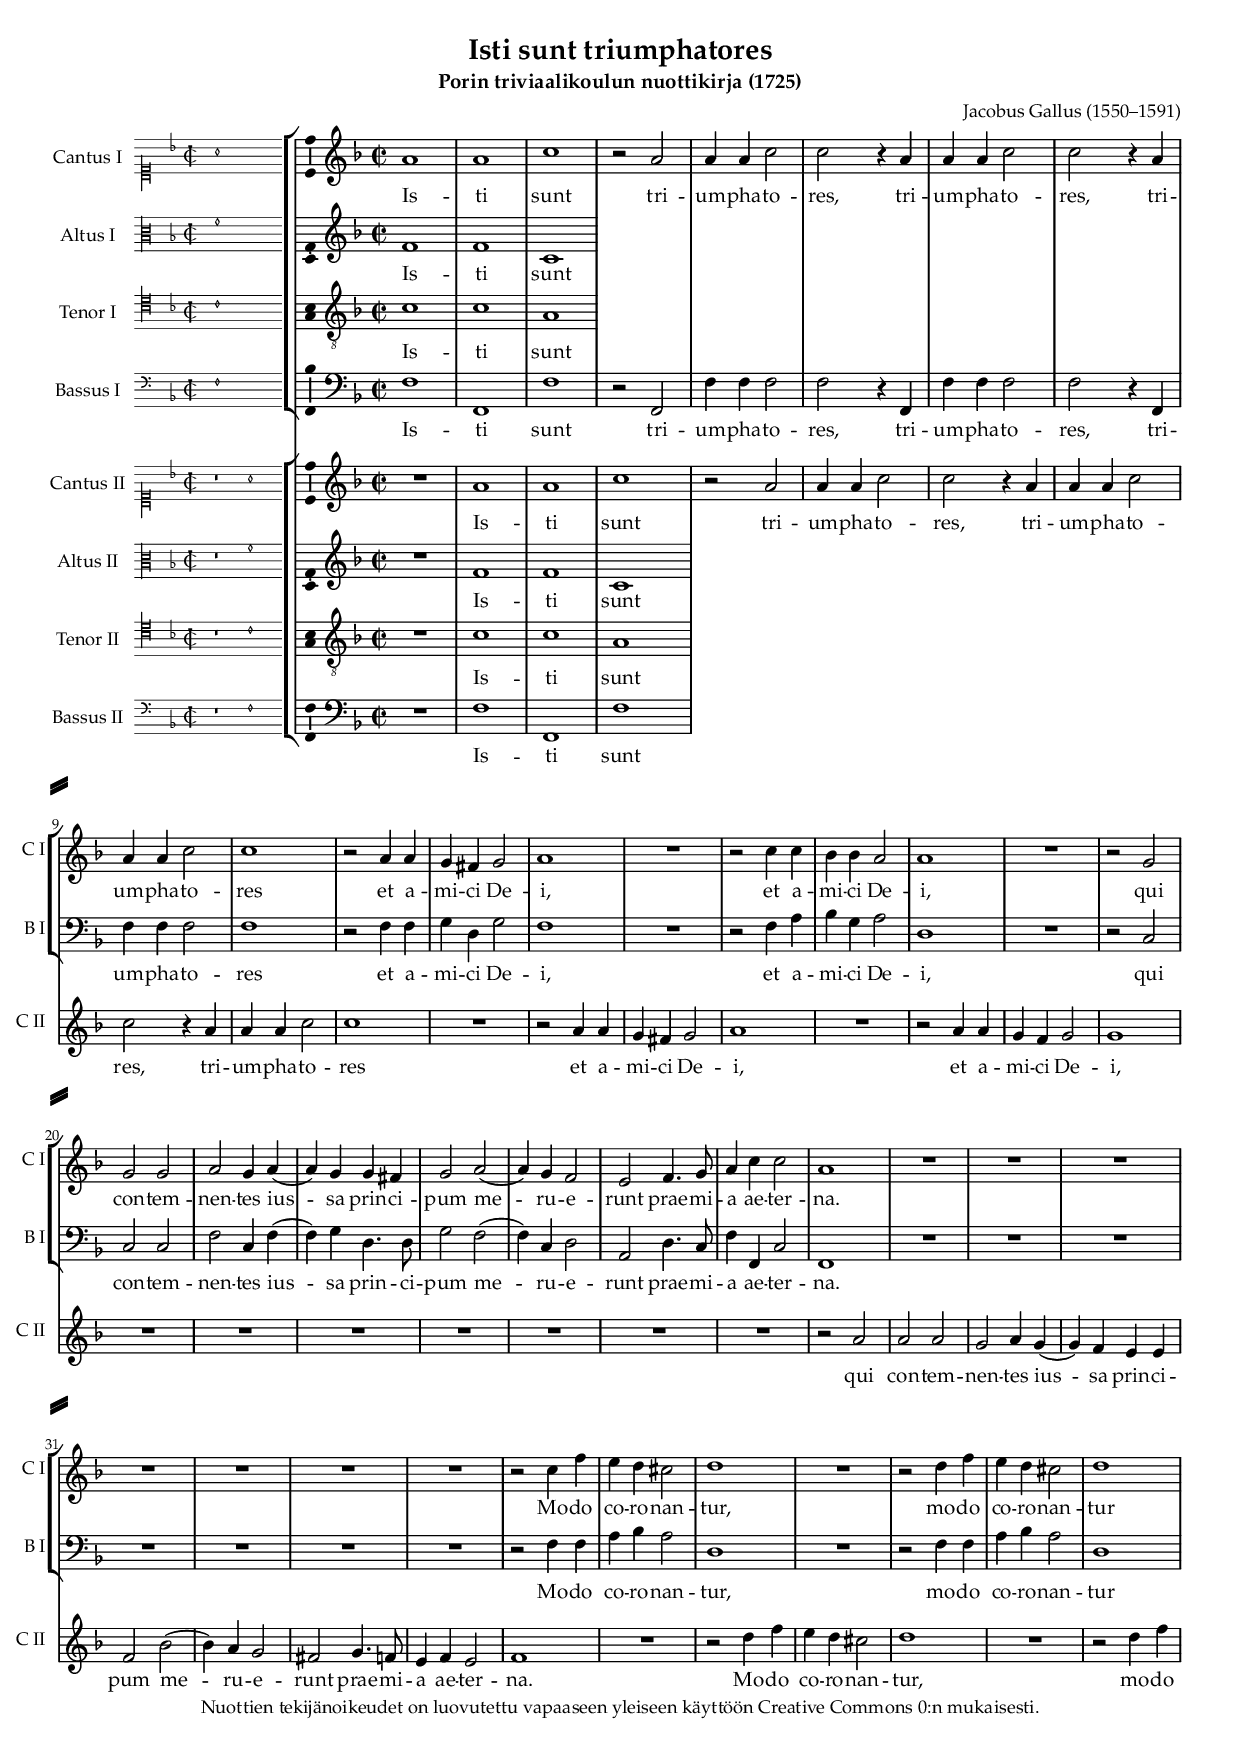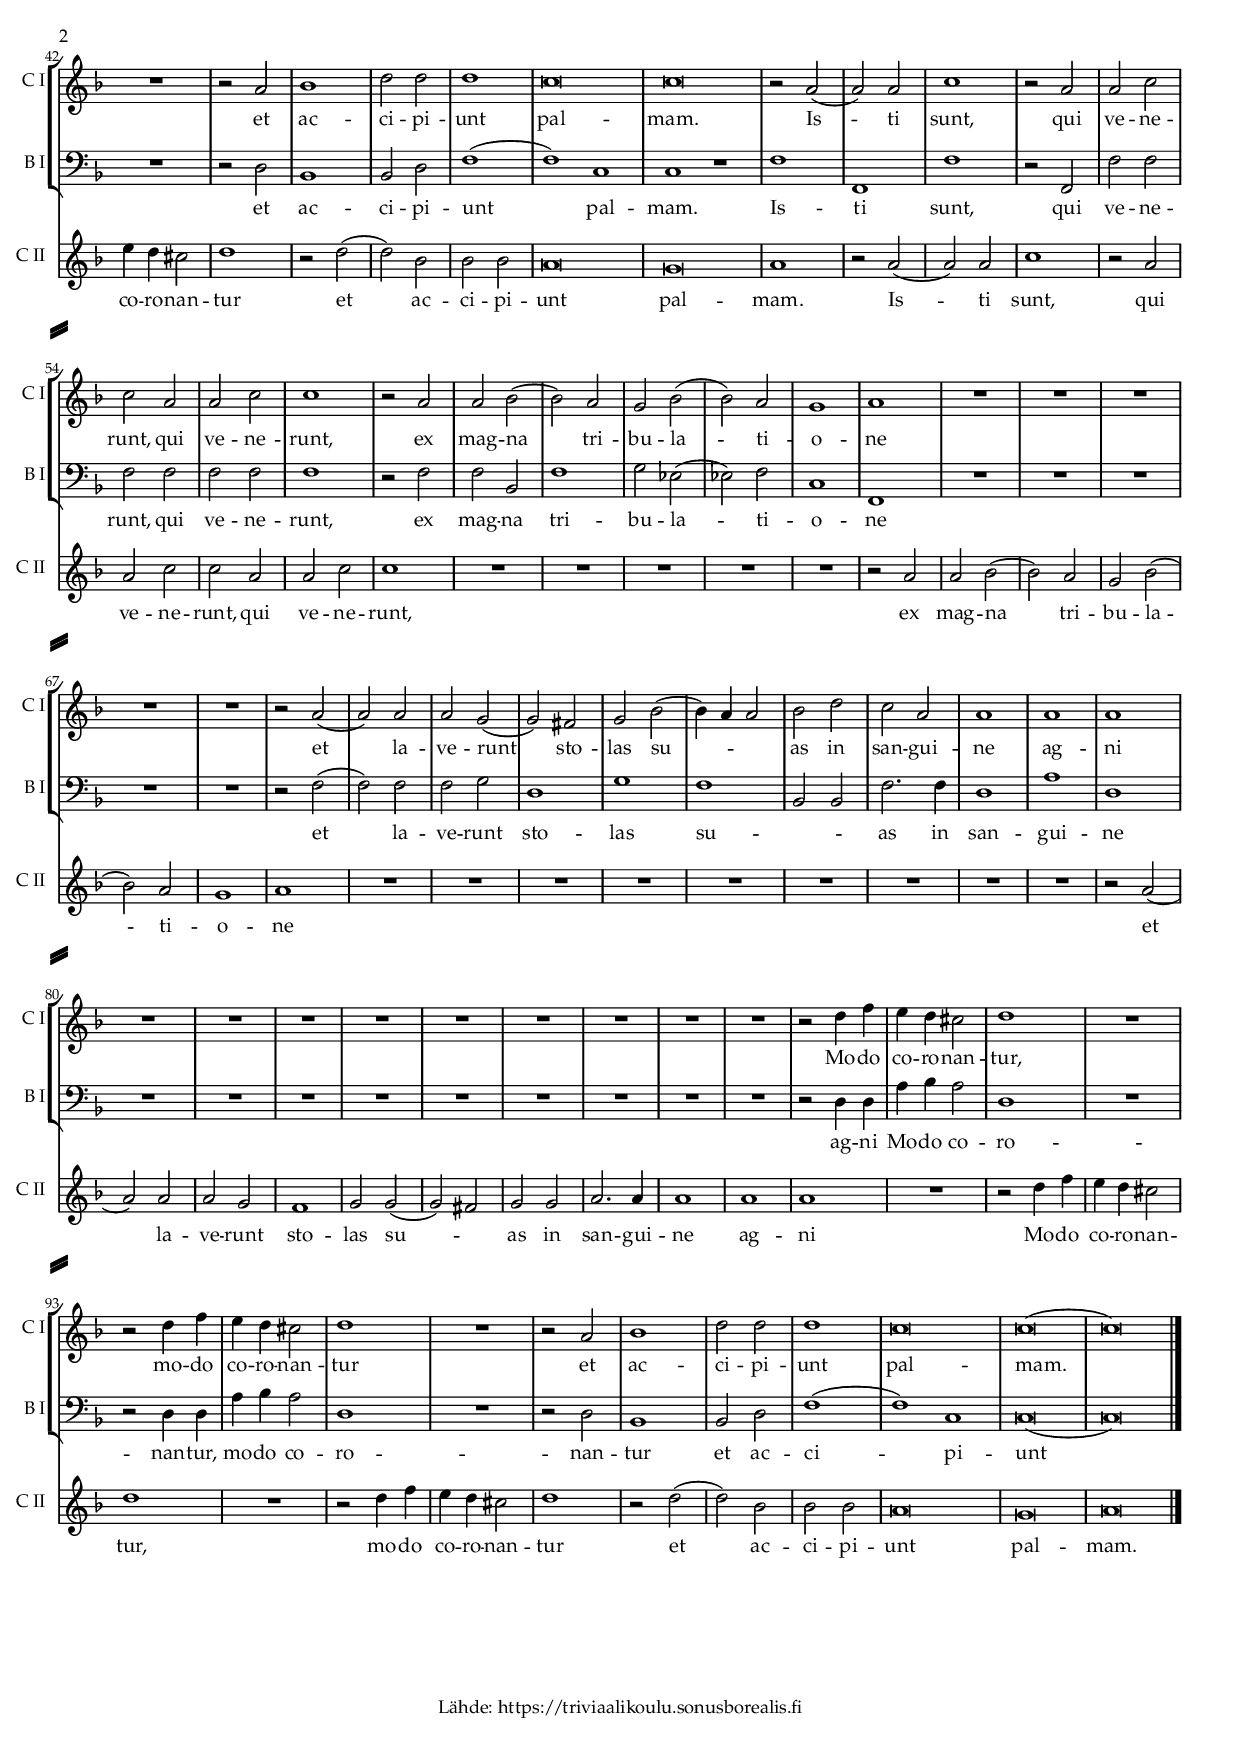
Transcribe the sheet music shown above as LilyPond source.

\version "2.19.49"
\include "suomi.ly"


stanzaOneLyricsChoirOne = \lyricmode {
    Is -- ti  sunt
    tri -- um -- pha -- to -- res,
    tri -- um -- pha -- to -- res,
    tri -- um -- pha -- to -- res
    et a -- mi -- ci De -- i,
    et a -- mi -- ci De -- i,

    qui con -- tem -- nen -- tes ius -- sa
    prin -- ci -- pum me -- ru -- e -- runt
    prae -- mi -- a ae -- ter -- na.

    Mo -- do co -- ro -- nan -- tur,
    mo -- do co -- ro -- nan -- tur
    et ac -- ci -- pi -- unt pal -- mam.

    Is -- ti  sunt,
    qui ve -- ne -- runt,
    qui ve -- ne -- runt,
    ex mag -- na tri -- bu -- la -- ti -- o -- ne
    et la -- ve -- runt sto -- las su -- _ _ as
    in san -- gui -- ne ag -- ni

    Mo -- do co -- ro -- nan -- tur,
    mo -- do co -- ro -- nan -- tur
    et ac -- ci -- pi -- unt pal -- mam.
}

stanzaOneLyricsChoirTwo = \lyricmode {
    Is -- ti  sunt
    tri -- um -- pha -- to -- res,
    tri -- um -- pha -- to -- res,
    tri -- um -- pha -- to -- res
    et a -- mi -- ci De -- i,
    et a -- mi -- ci De -- i,

    qui con -- tem -- nen -- tes ius -- sa
    prin -- ci -- pum me -- ru -- e -- runt
    prae -- mi -- a ae -- ter -- na.

    Mo -- do co -- ro -- nan -- tur,
    mo -- do co -- ro -- nan -- tur
    et ac -- ci -- pi -- unt pal -- mam.

    Is -- ti  sunt,
    qui ve -- ne -- runt,
    qui ve -- ne -- runt,
    ex mag -- na tri -- bu -- la -- ti -- o -- ne
    et la -- ve -- runt sto -- las su -- _ as
    in san -- gui -- ne ag -- ni

    Mo -- do co -- ro -- nan -- tur,
    mo -- do co -- ro -- nan -- tur
    et ac -- ci -- pi -- unt pal -- mam.
}


% First choir

SopranoOneMusic = \relative c'' {
	\set Staff.instrumentName = #"Cantus I"
	\set Staff.shortInstrumentName = "C I"

	\incipit { \clef "mensural-c1" \key f \major \time 2/2 a'1 }

	a1 | a | c | r2 a | a4 a c2 | c r4 a |
	a a c2 | c r4 a | a a c2 | c1 |
	r2 a4 a | g fis g2 | a1 | R |
	r2 c4 c | b b a2 | a1 | R |
	r2 g | g g | a g4 a( | a) g g fis |
	g2 a( | a4) g f2 | e f4. g8 | a4 c c2 | a1 |
	\repeat unfold 7 { R | }

	%  d4 ?
	r2 c4 f | e d cis2 | d1 | R |
	r2 d4 f | e d cis2 | d1 | R |
	%  b ?
	r2 a | b1 | d2 d | d1 |
	\set Timing.measureLength = #(ly:make-moment 4/2)
	c\breve | c\breve |
	\set Timing.measureLength = #(ly:make-moment 2/2)

	r2 a( | a) a | c1 | r2 a | a c | c a | a c | c1 |
	r2 a | a b( | b) a | g b( | b) a | g1 | a |
	\repeat unfold 5 { R | }

                 % a( | a) ?
	r2 a( | a) a | a g( | g) fis | g b( | b4) a a2 |
	b d | c a | a1 | a | a |
	\repeat unfold 9 { R | }

	r2 d4 f | e d cis2 | d1 | R |
	r2 d4 f | e d cis2 | d1 | R |
	r2 a | b1 | d2 d | d1 |
	\set Timing.measureLength = #(ly:make-moment 4/2)
	c\breve | c\breve( | c) \bar "|."
}

AltoOneMusic = \relative c' {
	\set Staff.instrumentName = #"Altus I"
	\set Staff.shortInstrumentName = "A I"

	\incipit { \clef "mensural-c3" \key f \major \time 2/2 f'1 }

	f1 | f | c |
}

TenoreOneMusic = \relative c' {
	\set Staff.instrumentName = #"Tenor I"
	\set Staff.shortInstrumentName = "T I"

	\incipit { \clef "mensural-c4" \key f \major \time 2/2 c'1 }

	\clef "treble_8"
	c1 | c | a |
}

BassOneMusic = \relative c {
	\set Staff.instrumentName = #"Bassus I"
	\set Staff.shortInstrumentName = "B I"

	\incipit { \clef "mensural-f" \key f \major \time 2/2 f1 }

	\clef bass
	f1 | f, | f' | r2 f, | f'4 f f2 | f r4 f, | f' f f2 |
	f r4 f, | f' f f2 | f1 | r2 f4 f | g d g2 | f1 | R |
	r2 f4 a | b g a2 | d,1 | R | 

	r2 c | c c | f c4 f( | f) g d4. d8 |
	g2 f( | f4) c d2 | a d4. c8 | f4 f, c'2 | f,1 |
	\repeat unfold 7 { R | }

	r2 f'4 f | a b a2 | d,1 | R |
	r2 f4 f | a b a2 | d,1 | R |
	r2 d | b1 | b2 d | f1( | 
	\set Timing.measureLength = #(ly:make-moment 4/2)
	f) c | c r |
	\set Timing.measureLength = #(ly:make-moment 2/2)

	f | f, | f' | r2 f, | f' f | f f | f f | f1 |
	r2 f | f b, | f'1 | g2 es( | es) f | c1 | f, |
	\repeat unfold 5 { R | }

	r2 f'( | f) f | f g | d1 | g | f | b,2 b | f'2. f4 | d1 | a' | d, |
	\repeat unfold 9 { R | }

	r2 d4 d | a' b a2 | d,1 | R |
	r2 d4 d | a' b a2 | d,1 | R |
	r2 d | b1 | b2 d | 
	
	% d\breve | c1 | f,breve 
	f1( | 
	\set Timing.measureLength = #(ly:make-moment 4/2)
	f) c | c\breve( | c) \bar "|."
}


% Second choir

SopranoTwoMusic = \relative c'' {
	\set Staff.instrumentName = #"Cantus II"
	\set Staff.shortInstrumentName = "C II"

	\incipit {
		\clef "mensural-c1" \key f \major \time 2/2
		r1 a'1
	}

	R1 | a | a | c | r2 a | a4 a c2 | c r4 a |
	a a c2 | c r4 a | a a c2 | c1 |
	R | r2 a4 a | g fis g2 | a1 | R |
	                 % a1 ?
	r2 a4 a | g f g2 | g1 | 
	\repeat unfold 7 { R | }

	r2 a | a a | g a4 g( | g) f e e |
	f2 b( | b4) a g2 | fis g4. f8 | e4 f e2 | f1 |

	R r2 d'4 f | e d cis2 | d1 | R |
	r2 d4 f | e d cis2 | d1 |
	r2 d( | d) b | b b |
	\set Timing.measureLength = #(ly:make-moment 4/2)
	        % a
	a\breve | g |
	\set Timing.measureLength = #(ly:make-moment 2/2)
	a1 | r2 a( | a) a | c1 |

	r2 a | a c | c a | a c | c1 |
	\repeat unfold 5 { R | }

	r2 a | a b( | b) a | g b( | b) a | g1 | a |
	\repeat unfold 9 { R | }

	r2 a( | a) a | a g | f1 | g2 g( | g) fis |
	g g | a2. a4 | a1 | a | a | R |

	r2 d4 f | e d cis2 | d1 | R |
	r2 d4 f | e d cis2 | d1 | 
	r2 d( | d) b | b b | 
	\set Timing.measureLength = #(ly:make-moment 4/2)
	a\breve | g\breve | a\breve \bar "|."
}

AltoTwoMusic = \relative c' {
	\set Staff.instrumentName = #"Altus II"
	\set Staff.shortInstrumentName = "A II"

	\incipit {
		\clef "mensural-c3" \key f \major \time 2/2
		r1 f'
	}

	R1 | f | | f | c |

}

TenoreTwoMusic = \relative c' {
	\set Staff.instrumentName = #"Tenor II"
	\set Staff.shortInstrumentName = "T II"

	\incipit {
		\clef "mensural-c4" \key f \major \time 2/2
		r1 c'
	}

	\clef "treble_8"
	R1 | c | c | a |
}


BassTwoMusic = \relative c {
	\set Staff.instrumentName = #"Bassus II"
	\set Staff.shortInstrumentName = "B II"

	\incipit {
		\clef "mensural-f" \key f \major \time 2/2
		r1 f
	}

	\clef bass
	R1 | f | f, | f' |
}


\include "isti-sunt-triumphatores.header.ily"

\paper {
  system-separator-markup = \slashSeparator
}

\score {
<<
  \new StaffGroup = choirOneStaff <<
    \new Staff <<
      \new Voice = "Soprano" {
		\global
        \SopranoOneMusic
      }
     \new Lyrics \lyricsto "Soprano" {
       \stanzaOneLyricsChoirOne
     }
    >>
    \new Staff <<
      \new Voice = "Alto" {
        \global
        \AltoOneMusic
      }
     \new Lyrics \lyricsto "Alto" {
       \stanzaOneLyricsChoirOne
     }
    >>
    \new Staff <<
      \new Voice = "Tenore" {
        \global
        \TenoreOneMusic
      }
      \new Lyrics \lyricsto "Tenore" {
       \stanzaOneLyricsChoirOne
      }
    >>
    \new Staff <<
      \new Voice = "Bass" {
        \global
        \BassOneMusic
      }
      \new Lyrics \lyricsto "Bass" {
       \stanzaOneLyricsChoirOne
      }
    >>
  >>

  \new StaffGroup = choirTwoStaff <<
    \new Staff <<
      \new Voice = "SopranoTwo" {
		\global
        \SopranoTwoMusic
      }
     \new Lyrics \lyricsto "SopranoTwo" {
       \stanzaOneLyricsChoirTwo
     }
    >>
    \new Staff <<
      \new Voice = "AltoTwo" {
        \global
        \AltoTwoMusic
      }
     \new Lyrics \lyricsto "AltoTwo" {
       \stanzaOneLyricsChoirOne
     }
    >>
    \new Staff <<
      \new Voice = "TenoreTwo" {
        \global
        \TenoreTwoMusic
      }
      \new Lyrics \lyricsto "TenoreTwo" {
       \stanzaOneLyricsChoirOne
      }
    >>
    \new Staff <<
      \new Voice = "BassTwo" {
        \global
        \BassTwoMusic
      }
      \new Lyrics \lyricsto "BassTwo" {
       \stanzaOneLyricsChoirOne
      }
    >>
  >>
>>

  \midi {
    \tempo 4 = 160
  }
  \layout {
    \context {
      \Staff
      \consists "Ambitus_engraver"
    }
    indent = 4\cm
    incipit-width = 2.5\cm
    \context {
     \Score
     \override VerticalAxisGroup.remove-first = ##t
    }
  }
}
